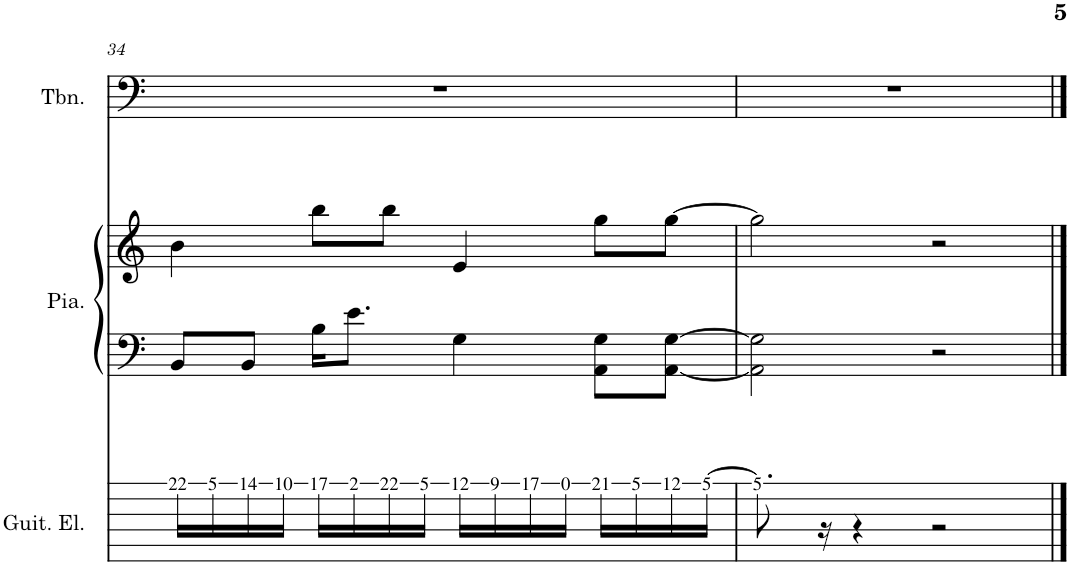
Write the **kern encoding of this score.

**kern	**kern	**kern	**kern
*part3	*part2	*part2	*part1
*staff4	*staff3	*staff2	*staff1
*I"Guitare électrique	*I"Piano	*	*I"Trombone
*I'Guit. El.	*I'Pia.	*	*I'Tbn.
!!LO:PB:g=z
*	*clefF4	*clefG2	*clefF4
*k[]	*k[]	*k[]	*k[]
*M4/4	*M4/4	*M4/4	*M4/4
=34	=34	=34	=34
16ddd\LL	8BB/L	4b\	1r
16a\	.	.	.
16gg-X\	8BB/J	.	.
16dd\JJ	.	.	.
16aa\LL	16B\KL	8bb\L	.
16g-X\	8.e\J	.	.
16ddd\	.	8bb\J	.
16a\JJ	.	.	.
16ee\LL	4G\	4e/	.
16dd-X\	.	.	.
16aa\	.	.	.
16e\JJ	.	.	.
16ddd-X\LL	8AA\ 8G\L	8gg\L	.
16a\	.	.	.
16ee\	[8AA\ [8G\J	[8gg\J	.
[16a\JJ	.	.	.
=35	=35	=35	=35
8.a\]	2AA\] 2G\]	2gg\]	1r
16r	.	.	.
4r	.	.	.
2r	2r	2r	.
==	==	==	==
*-	*-	*-	*-
